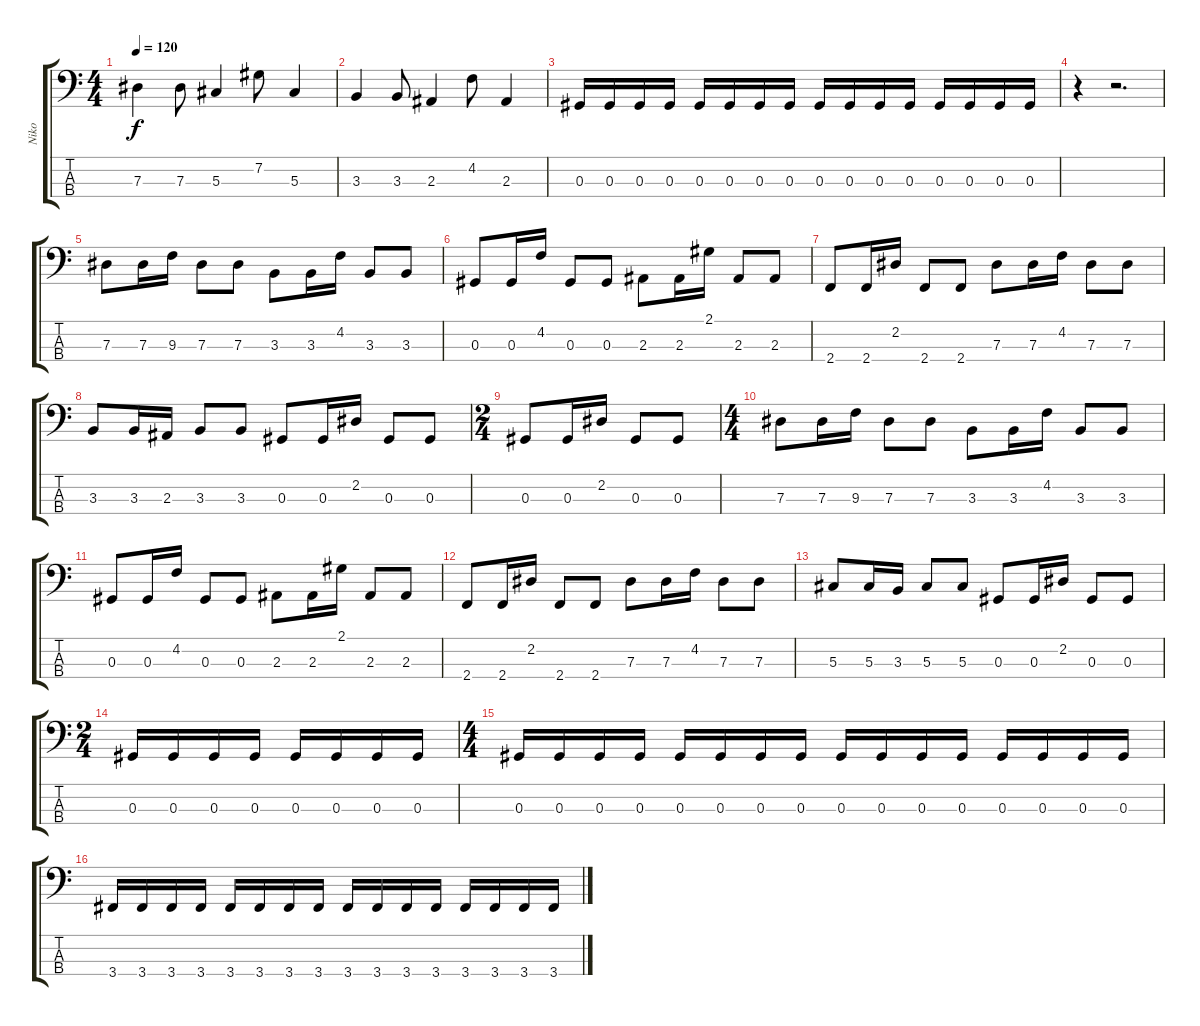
\track ("Niko" "Niko") {instrument electricbassfinger}
\staff {score tabs}
\tuning (Gb2 Db2 Ab1 Eb1) {hide}
\ts (4 4)
\tempo 120
\clef f4
\ks c
7.3.4{dy f instrument electricbassfinger} 7.3.8 5.3.4 7.2.8 5.3.4 |
3.3.4 3.3.8 2.3.4 4.2.8 2.3.4 |
0.3.16 0.3.16 0.3.16 0.3.16 0.3.16 0.3.16 0.3.16 0.3.16 0.3.16 0.3.16 0.3.16 0.3.16 0.3.16 0.3.16 0.3.16 0.3.16 |
r.4 r.2{d} |
7.3.8 7.3.16 9.3.16 7.3.8 7.3.8 3.3.8 3.3.16 4.2.16 3.3.8 3.3.8 |
0.3.8 0.3.16 4.2.16 0.3.8 0.3.8 2.3.8 2.3.16 2.1.16 2.3.8 2.3.8 |
2.4.8 2.4.16 2.2.16 2.4.8 2.4.8 7.3.8 7.3.16 4.2.16 7.3.8 7.3.8 |
3.3.8 3.3.16 2.3.16 3.3.8 3.3.8 0.3.8 0.3.16 2.2.16 0.3.8 0.3.8 |
\ts (2 4)
0.3.8 0.3.16 2.2.16 0.3.8 0.3.8 |
\ts (4 4)
7.3.8 7.3.16 9.3.16 7.3.8 7.3.8 3.3.8 3.3.16 4.2.16 3.3.8 3.3.8 |
0.3.8 0.3.16 4.2.16 0.3.8 0.3.8 2.3.8 2.3.16 2.1.16 2.3.8 2.3.8 |
2.4.8 2.4.16 2.2.16 2.4.8 2.4.8 7.3.8 7.3.16 4.2.16 7.3.8 7.3.8 |
5.3.8 5.3.16 3.3.16 5.3.8 5.3.8 0.3.8 0.3.16 2.2.16 0.3.8 0.3.8 |
\ts (2 4)
0.3.16 0.3.16 0.3.16 0.3.16 0.3.16 0.3.16 0.3.16 0.3.16 |
\ts (4 4)
0.3.16 0.3.16 0.3.16 0.3.16 0.3.16 0.3.16 0.3.16 0.3.16 0.3.16 0.3.16 0.3.16 0.3.16 0.3.16 0.3.16 0.3.16 0.3.16 |
3.4.16 3.4.16 3.4.16 3.4.16 3.4.16 3.4.16 3.4.16 3.4.16 3.4.16 3.4.16 3.4.16 3.4.16 3.4.16 3.4.16 3.4.16 3.4.16
